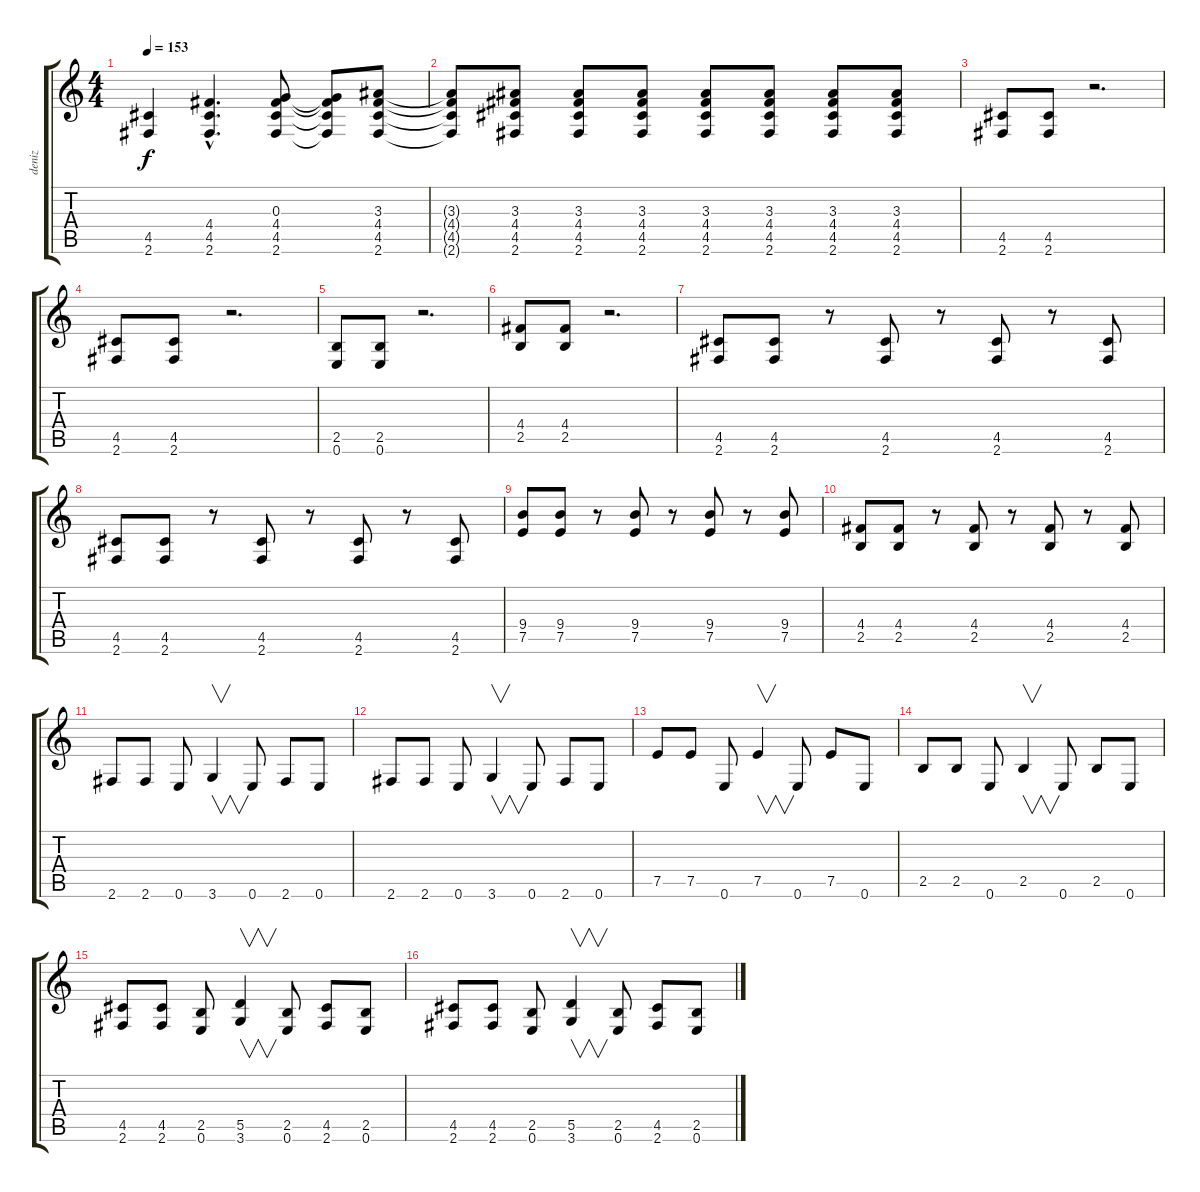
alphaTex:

\track ("deniz" "deniz") {instrument distortionguitar}
\staff {score tabs}
\tuning (E4 B3 G3 D3 A2 E2) {hide}
\ts (4 4)
\tempo 153
\clef g2
\ks c
(4.5 2.6).4{dy f volume 11} (4.4{hac} 4.5{hac} 2.6{hac}).4{d} (0.3 4.4 4.5 2.6).8 (0.3{t} 4.4{t} 4.5{t} 2.6{t}).8 (3.3 4.4 4.5 2.6).8 |
(3.3{t} 4.4{t} 4.5{t} 2.6{t}).8 (3.3 4.4 4.5 2.6).8 (3.3 4.4 4.5 2.6).8 (3.3 4.4 4.5 2.6).8 (3.3 4.4 4.5 2.6).8 (3.3 4.4 4.5 2.6).8 (3.3 4.4 4.5 2.6).8 (3.3 4.4 4.5 2.6).8 |
(4.5 2.6).8 (4.5 2.6).8 r.2{d} |
(4.5 2.6).8 (4.5 2.6).8 r.2{d} |
(2.5 0.6).8 (2.5 0.6).8 r.2{d} |
(4.4 2.5).8 (4.4 2.5).8 r.2{d} |
(4.5 2.6).8 (4.5 2.6).8 r.8 (4.5 2.6).8 r.8 (4.5 2.6).8 r.8 (4.5 2.6).8 |
(4.5 2.6).8 (4.5 2.6).8 r.8 (4.5 2.6).8 r.8 (4.5 2.6).8 r.8 (4.5 2.6).8 |
(9.4 7.5).8 (9.4 7.5).8 r.8 (9.4 7.5).8 r.8 (9.4 7.5).8 r.8 (9.4 7.5).8 |
(4.4 2.5).8 (4.4 2.5).8 r.8 (4.4 2.5).8 r.8 (4.4 2.5).8 r.8 (4.4 2.5).8 |
2.6.8 2.6.8 0.6.8 3.6.4{v} 0.6.8 2.6.8 0.6.8 |
2.6.8 2.6.8 0.6.8 3.6.4{v} 0.6.8 2.6.8 0.6.8 |
7.5.8 7.5.8 0.6.8 7.5.4{v} 0.6.8 7.5.8 0.6.8 |
2.5.8 2.5.8 0.6.8 2.5.4{v} 0.6.8 2.5.8 0.6.8 |
(4.5 2.6).8 (4.5 2.6).8 (2.5 0.6).8 (5.5 3.6).4{v} (2.5 0.6).8 (4.5 2.6).8 (2.5 0.6).8 |
(4.5 2.6).8 (4.5 2.6).8 (2.5 0.6).8 (5.5 3.6).4{v} (2.5 0.6).8 (4.5 2.6).8 (2.5 0.6).8
